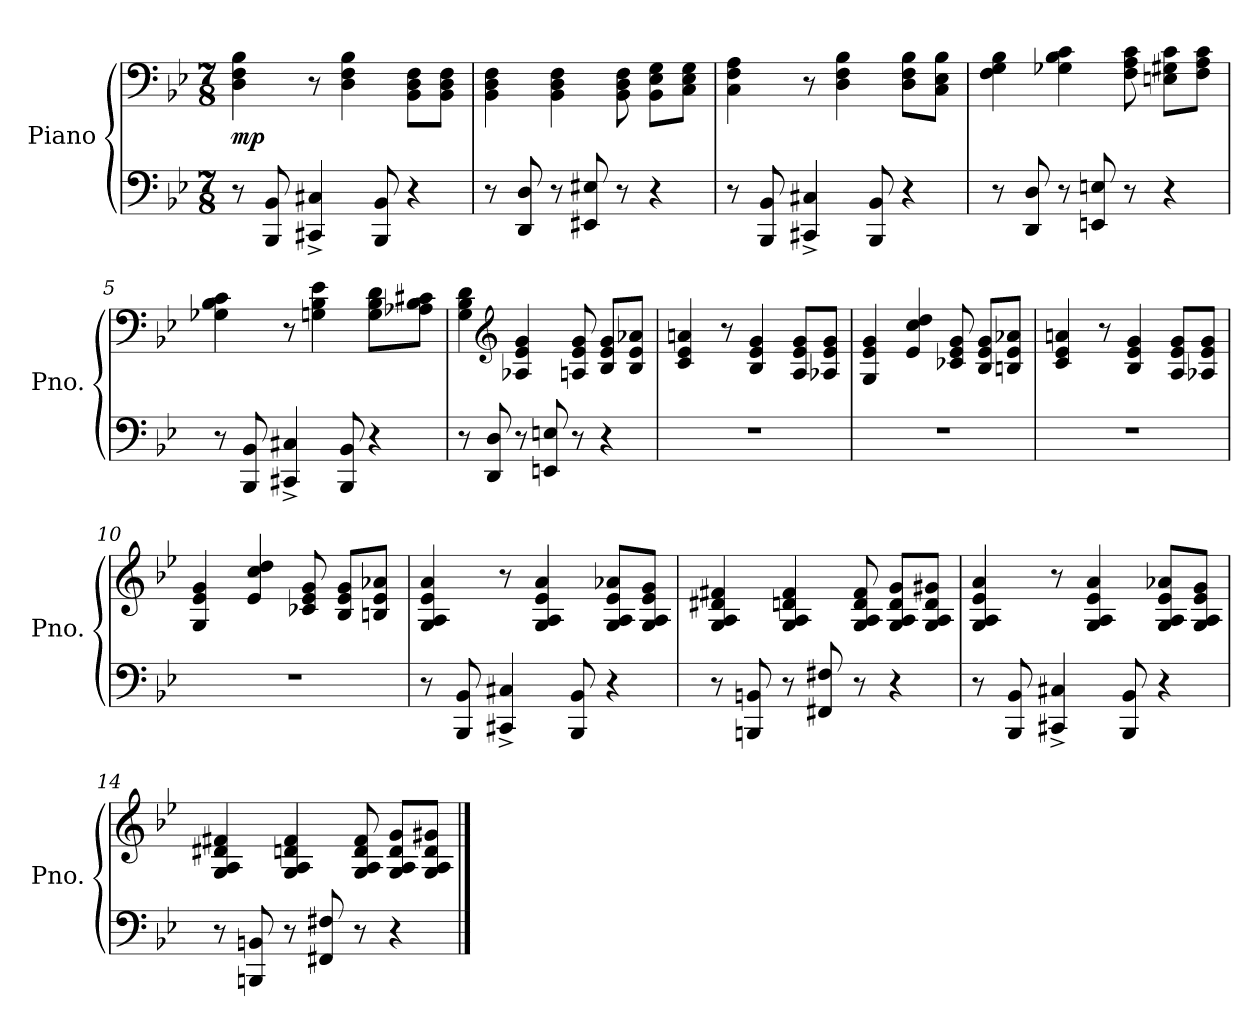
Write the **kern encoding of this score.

**kern	**kern	**dynam
*part1	*part1	*part1
*staff2	*staff1	*staff1/2
*I"Piano	*	*
*I'Pno.	*	*
*clefF4	*clefF4	*
*k[b-e-]	*k[b-e-]	*
*M7/8	*M7/8	*
=1	=1	=1
8r	4D 4F 4B-	mp
8BBB- 8BB-	.	.
4CC#X^ 4C#X^	8r	.
.	4D 4F 4B-	.
8BBB- 8BB-	.	.
4r	8BB- 8D 8FL	.
.	8BB- 8D 8FJ	.
=2	=2	=2
8r	4BB- 4D 4F	.
8DD 8D	.	.
8r	4BB- 4D 4F	.
8EE#X 8E#X	.	.
8r	8BB- 8D 8F	.
4r	8BB- 8E- 8GL	.
.	8C 8E- 8GJ	.
=3	=3	=3
8r	4C 4F 4A	.
8BBB- 8BB-	.	.
4CC#X^ 4C#X^	8r	.
.	4D 4F 4B-	.
8BBB- 8BB-	.	.
4r	8D 8F 8B-L	.
.	8C 8E- 8B-J	.
=4	=4	=4
8r	4F 4G 4B-	.
8DD 8D	.	.
8r	4G-X 4B- 4c	.
8EEn 8En	.	.
8r	8F 8A 8c	.
4r	8En 8G#X 8cL	.
.	8F 8A 8cJ	.
=5	=5	=5
8r	4G-X 4B- 4c	.
8BBB- 8BB-	.	.
4CC#X^ 4C#X^	8r	.
.	4Gn 4B- 4e-	.
8BBB- 8BB-	.	.
4r	8G 8B- 8dL	.
.	8A-X 8B- 8c#XJ	.
=6	=6	=6
8r	4G 4B- 4d	.
8DD 8D	.	.
*	*clefG2	*
8r	4A-X 4e- 4g	.
8EEn 8En	.	.
8r	8An 8e- 8g	.
4r	8B- 8e- 8gL	.
.	8B- 8e- 8a-XJ	.
=7	=7	=7
2..r	4c 4e- 4an	.
.	8r	.
.	4B- 4e- 4g	.
.	8A 8e- 8gL	.
.	8A-X 8e- 8gJ	.
=8	=8	=8
2..r	4G 4e- 4g	.
.	4e- 4cc 4dd	.
.	8c-X 8e- 8g	.
.	8B- 8e- 8gL	.
.	8Bn 8e- 8a-XJ	.
=9	=9	=9
2..r	4c 4e- 4an	.
.	8r	.
.	4B- 4e- 4g	.
.	8A 8e- 8gL	.
.	8A-X 8e- 8gJ	.
=10	=10	=10
2..r	4G 4e- 4g	.
.	4e- 4cc 4dd	.
.	8c-X 8e- 8g	.
.	8B- 8e- 8gL	.
.	8Bn 8e- 8a-XJ	.
=11	=11	=11
8r	4G 4A 4e- 4a	.
8BBB- 8BB-	.	.
4CC#X^ 4C#X^	8r	.
.	4G 4A 4e- 4a	.
8BBB- 8BB-	.	.
4r	8G 8A 8e- 8a-XL	.
.	8G 8A 8e- 8gJ	.
=12	=12	=12
8r	4G 4A 4d#X 4f#X	.
8BBBn 8BBn	.	.
8r	4G 4A 4dn 4f#	.
8FF#X 8F#X	.	.
8r	8G 8A 8d 8f#	.
4r	8G 8A 8d 8gL	.
.	8G 8A 8d 8g#XJ	.
=13	=13	=13
8r	4G 4A 4e- 4a	.
8BBB- 8BB-	.	.
4CC#X^ 4C#X^	8r	.
.	4G 4A 4e- 4a	.
8BBB- 8BB-	.	.
4r	8G 8A 8e- 8a-XL	.
.	8G 8A 8e- 8gJ	.
=14	=14	=14
8r	4G 4A 4d#X 4f#X	.
8BBBn 8BBn	.	.
8r	4G 4A 4dn 4f#	.
8FF#X 8F#X	.	.
8r	8G 8A 8d 8f#	.
4r	8G 8A 8d 8gL	.
.	8G 8A 8d 8g#XJ	.
==	==	==
*-	*-	*-
